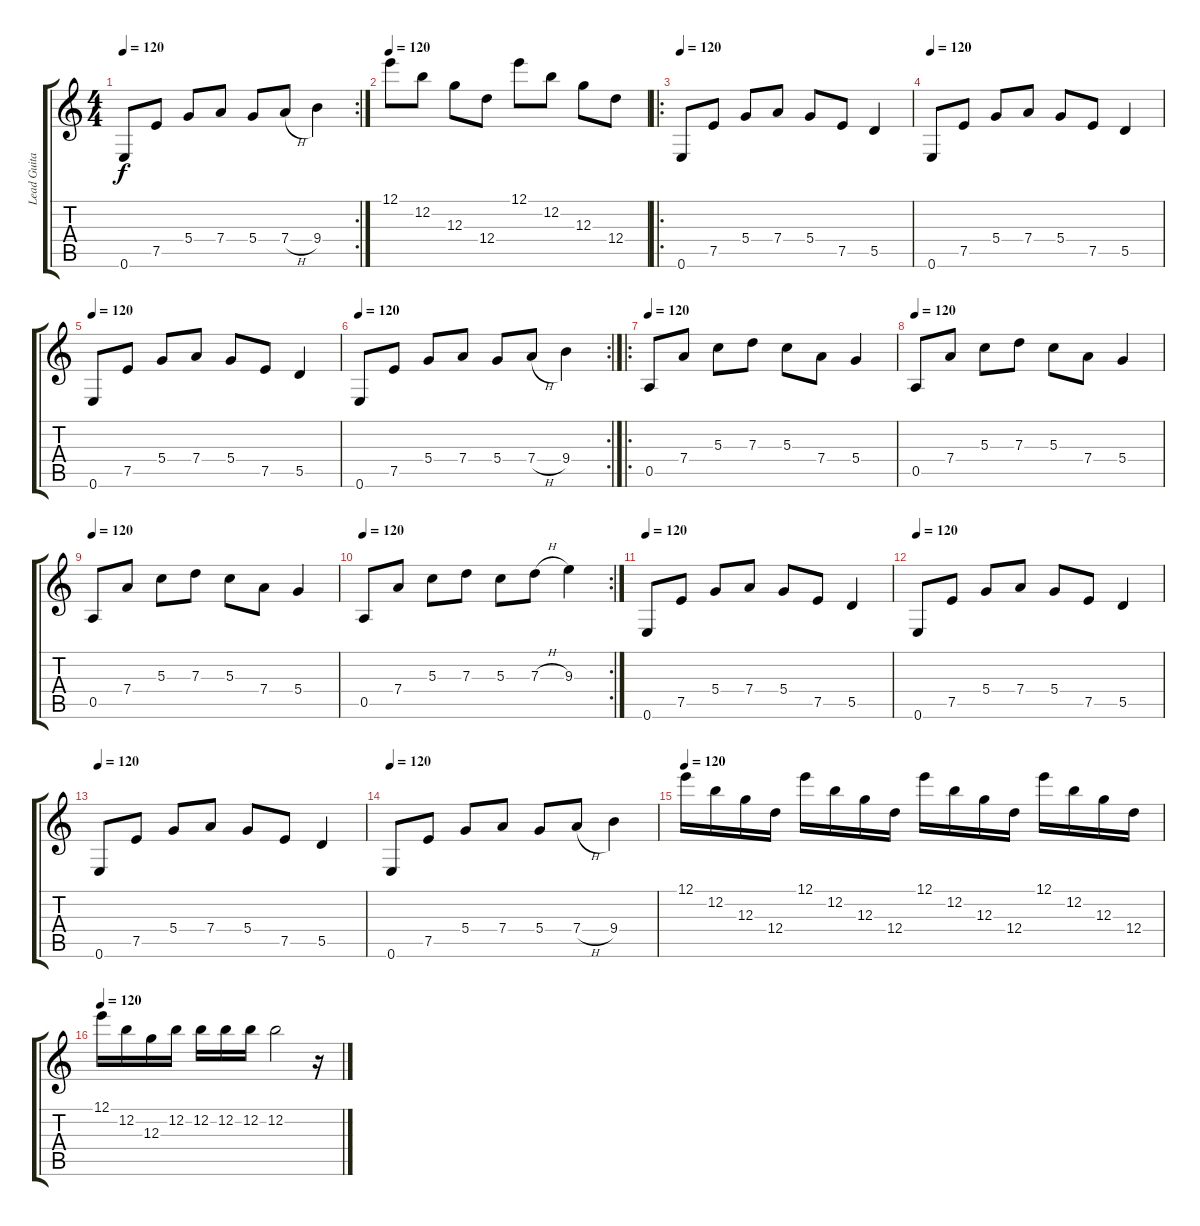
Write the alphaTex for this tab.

\track ("Lead Guitar" "Lead Guita") {instrument distortionguitar}
\staff {score tabs}
\tuning (E4 B3 G3 D3 A2 E2) {hide}
\rc 2
\ts (4 4)
\tempo 120
\clef g2
\ks c
0.6.8{dy f} 7.5.8 5.4.8 7.4.8 5.4.8 7.4{h}.8 9.4.4 |
\tempo 120
12.1.8 12.2.8 12.3.8 12.4.8 12.1.8 12.2.8 12.3.8 12.4.8 |
\ro
\tempo 120
0.6.8 7.5.8 5.4.8 7.4.8 5.4.8 7.5.8 5.5.4 |
\tempo 120
0.6.8 7.5.8 5.4.8 7.4.8 5.4.8 7.5.8 5.5.4 |
\tempo 120
0.6.8 7.5.8 5.4.8 7.4.8 5.4.8 7.5.8 5.5.4 |
\rc 2
\tempo 120
0.6.8 7.5.8 5.4.8 7.4.8 5.4.8 7.4{h}.8 9.4.4 |
\ro
\tempo 120
0.5.8 7.4.8 5.3.8 7.3.8 5.3.8 7.4.8 5.4.4 |
\tempo 120
0.5.8 7.4.8 5.3.8 7.3.8 5.3.8 7.4.8 5.4.4 |
\tempo 120
0.5.8 7.4.8 5.3.8 7.3.8 5.3.8 7.4.8 5.4.4 |
\rc 2
\tempo 120
0.5.8 7.4.8 5.3.8 7.3.8 5.3.8 7.3{h}.8 9.3.4 |
\tempo 120
0.6.8 7.5.8 5.4.8 7.4.8 5.4.8 7.5.8 5.5.4 |
\tempo 120
0.6.8 7.5.8 5.4.8 7.4.8 5.4.8 7.5.8 5.5.4 |
\tempo 120
0.6.8 7.5.8 5.4.8 7.4.8 5.4.8 7.5.8 5.5.4 |
\tempo 120
0.6.8 7.5.8 5.4.8 7.4.8 5.4.8 7.4{h}.8 9.4.4 |
\tempo 120
12.1.16 12.2.16 12.3.16 12.4.16 12.1.16 12.2.16 12.3.16 12.4.16 12.1.16 12.2.16 12.3.16 12.4.16 12.1.16 12.2.16 12.3.16 12.4.16 |
\tempo 120
12.1.16 12.2.16 12.3.16 12.2.16 12.2.16 12.2.16 12.2.16 12.2.2 r.16
